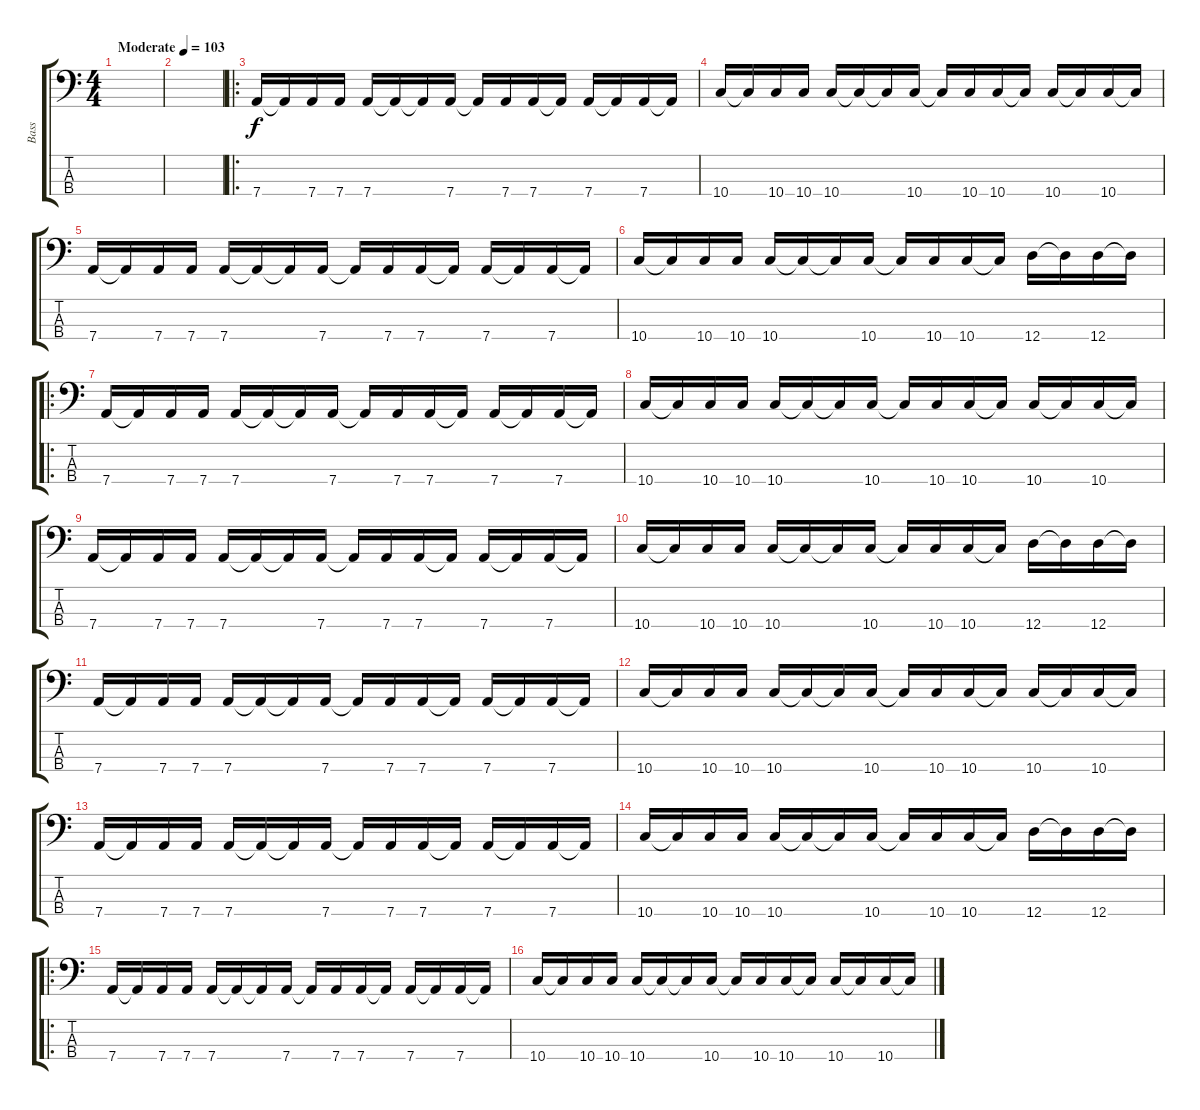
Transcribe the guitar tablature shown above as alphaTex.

\track ("Bass" "Bass") {instrument electricbasspick}
\staff {score tabs}
\tuning (G2 D2 A1 D1) {hide}
\ts (4 4)
\tempo (103 "Moderate")
\clef f4
\ks c
|
|
\ro
7.4.16 7.4{t}.16 7.4.16 7.4.16 7.4.16 7.4{t}.16 7.4{t}.16 7.4.16 7.4{t}.16 7.4.16 7.4.16 7.4{t}.16 7.4.16 7.4{t}.16 7.4.16 7.4{t}.16 |
10.4.16 10.4{t}.16 10.4.16 10.4.16 10.4.16 10.4{t}.16 10.4{t}.16 10.4.16 10.4{t}.16 10.4.16 10.4.16 10.4{t}.16 10.4.16 10.4{t}.16 10.4.16 10.4{t}.16 |
7.4.16 7.4{t}.16 7.4.16 7.4.16 7.4.16 7.4{t}.16 7.4{t}.16 7.4.16 7.4{t}.16 7.4.16 7.4.16 7.4{t}.16 7.4.16 7.4{t}.16 7.4.16 7.4{t}.16 |
10.4.16 10.4{t}.16 10.4.16 10.4.16 10.4.16 10.4{t}.16 10.4{t}.16 10.4.16 10.4{t}.16 10.4.16 10.4.16 10.4{t}.16 12.4.16 12.4{t}.16 12.4.16 12.4{t}.16 |
\ro
7.4.16 7.4{t}.16 7.4.16 7.4.16 7.4.16 7.4{t}.16 7.4{t}.16 7.4.16 7.4{t}.16 7.4.16 7.4.16 7.4{t}.16 7.4.16 7.4{t}.16 7.4.16 7.4{t}.16 |
10.4.16 10.4{t}.16 10.4.16 10.4.16 10.4.16 10.4{t}.16 10.4{t}.16 10.4.16 10.4{t}.16 10.4.16 10.4.16 10.4{t}.16 10.4.16 10.4{t}.16 10.4.16 10.4{t}.16 |
7.4.16 7.4{t}.16 7.4.16 7.4.16 7.4.16 7.4{t}.16 7.4{t}.16 7.4.16 7.4{t}.16 7.4.16 7.4.16 7.4{t}.16 7.4.16 7.4{t}.16 7.4.16 7.4{t}.16 |
10.4.16 10.4{t}.16 10.4.16 10.4.16 10.4.16 10.4{t}.16 10.4{t}.16 10.4.16 10.4{t}.16 10.4.16 10.4.16 10.4{t}.16 12.4.16 12.4{t}.16 12.4.16 12.4{t}.16 |
7.4.16 7.4{t}.16 7.4.16 7.4.16 7.4.16 7.4{t}.16 7.4{t}.16 7.4.16 7.4{t}.16 7.4.16 7.4.16 7.4{t}.16 7.4.16 7.4{t}.16 7.4.16 7.4{t}.16 |
10.4.16 10.4{t}.16 10.4.16 10.4.16 10.4.16 10.4{t}.16 10.4{t}.16 10.4.16 10.4{t}.16 10.4.16 10.4.16 10.4{t}.16 10.4.16 10.4{t}.16 10.4.16 10.4{t}.16 |
7.4.16 7.4{t}.16 7.4.16 7.4.16 7.4.16 7.4{t}.16 7.4{t}.16 7.4.16 7.4{t}.16 7.4.16 7.4.16 7.4{t}.16 7.4.16 7.4{t}.16 7.4.16 7.4{t}.16 |
10.4.16 10.4{t}.16 10.4.16 10.4.16 10.4.16 10.4{t}.16 10.4{t}.16 10.4.16 10.4{t}.16 10.4.16 10.4.16 10.4{t}.16 12.4.16 12.4{t}.16 12.4.16 12.4{t}.16 |
\ro
7.4.16 7.4{t}.16 7.4.16 7.4.16 7.4.16 7.4{t}.16 7.4{t}.16 7.4.16 7.4{t}.16 7.4.16 7.4.16 7.4{t}.16 7.4.16 7.4{t}.16 7.4.16 7.4{t}.16 |
10.4.16 10.4{t}.16 10.4.16 10.4.16 10.4.16 10.4{t}.16 10.4{t}.16 10.4.16 10.4{t}.16 10.4.16 10.4.16 10.4{t}.16 10.4.16 10.4{t}.16 10.4.16 10.4{t}.16
